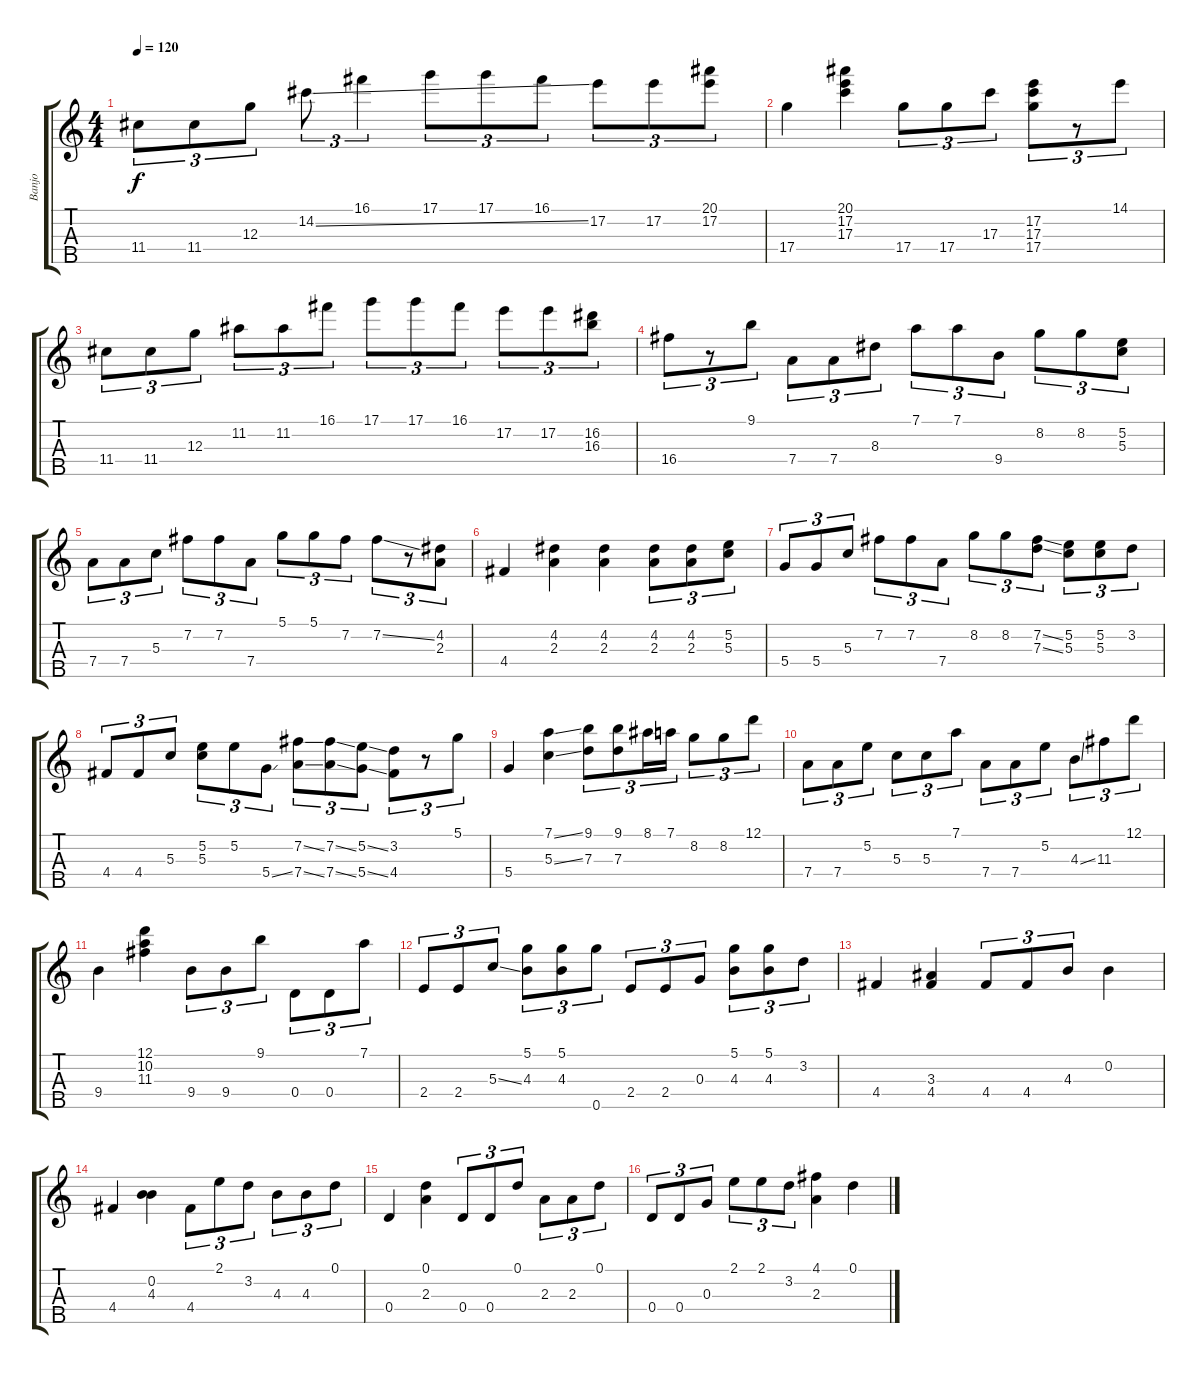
\track ("Banjo" "Banjo") {instrument acousticguitarsteel}
\staff {score tabs}
\tuning (D4 B3 G3 D3 G4) {hide}
\ts (4 4)
\tempo 120
\clef g2
\ks c
11.4.8{tu (3 2) dy f} 11.4.8{tu (3 2)} 12.3.8{tu (3 2)} 14.2{ss}.8{tu (3 2)} 16.1.4{tu (3 2)} 17.1.8{tu (3 2)} 17.1.8{tu (3 2)} 16.1.8{tu (3 2)} 17.2.8{tu (3 2)} 17.2.8{tu (3 2)} (20.1 17.2).8{tu (3 2)} |
17.4.4 (20.1 17.2 17.3).4 17.4.8{tu (3 2)} 17.4.8{tu (3 2)} 17.3.8{tu (3 2)} (17.2 17.3 17.4).8{tu (3 2)} r.8{tu (3 2)} 14.1.8{tu (3 2)} |
11.4.8{tu (3 2)} 11.4.8{tu (3 2)} 12.3.8{tu (3 2)} 11.2.8{tu (3 2)} 11.2.8{tu (3 2)} 16.1.8{tu (3 2)} 17.1.8{tu (3 2)} 17.1.8{tu (3 2)} 16.1.8{tu (3 2)} 17.2.8{tu (3 2)} 17.2.8{tu (3 2)} (16.2 16.3).8{tu (3 2)} |
16.4.8{tu (3 2)} r.8{tu (3 2)} 9.1.8{tu (3 2)} 7.4.8{tu (3 2)} 7.4.8{tu (3 2)} 8.3.8{tu (3 2)} 7.1.8{tu (3 2)} 7.1.8{tu (3 2)} 9.4.8{tu (3 2)} 8.2.8{tu (3 2)} 8.2.8{tu (3 2)} (5.2 5.3).8{tu (3 2)} |
7.4.8{tu (3 2)} 7.4.8{tu (3 2)} 5.3.8{tu (3 2)} 7.2.8{tu (3 2)} 7.2.8{tu (3 2)} 7.4.8{tu (3 2)} 5.1.8{tu (3 2)} 5.1.8{tu (3 2)} 7.2.8{tu (3 2)} 7.2{ss}.8{tu (3 2)} r.8{tu (3 2)} (4.2 2.3).8{tu (3 2)} |
4.4.4 (4.2 2.3).4 (4.2 2.3).4 (4.2 2.3).8{tu (3 2)} (4.2 2.3).8{tu (3 2)} (5.2 5.3).8{tu (3 2)} |
5.4.8{tu (3 2)} 5.4.8{tu (3 2)} 5.3.8{tu (3 2)} 7.2.8{tu (3 2)} 7.2.8{tu (3 2)} 7.4.8{tu (3 2)} 8.2.8{tu (3 2)} 8.2.8{tu (3 2)} (7.2{ss} 7.3{ss}).8{tu (3 2)} (5.2 5.3).8{tu (3 2)} (5.2 5.3).8{tu (3 2)} 3.2.8{tu (3 2)} |
4.4.8{tu (3 2)} 4.4.8{tu (3 2)} 5.3.8{tu (3 2)} (5.2 5.3).8{tu (3 2)} 5.2.8{tu (3 2)} 5.4{ss}.8{tu (3 2)} (7.2{ss} 7.4{ss}).8{tu (3 2)} (7.2{ss} 7.4{ss}).8{tu (3 2)} (5.2{ss} 5.4{ss}).8{tu (3 2)} (3.2 4.4).8{tu (3 2)} r.8{tu (3 2)} 5.1.8{tu (3 2)} |
5.4.4 (7.1{ss} 5.3{ss}).4 (9.1 7.3).8{tu (3 2)} (9.1 7.3).8{tu (3 2)} 8.1.16{tu (3 2)} 7.1.16{tu (3 2)} 8.2.8{tu (3 2)} 8.2.8{tu (3 2)} 12.1.8{tu (3 2)} |
7.4.8{tu (3 2)} 7.4.8{tu (3 2)} 5.2.8{tu (3 2)} 5.3.8{tu (3 2)} 5.3.8{tu (3 2)} 7.1.8{tu (3 2)} 7.4.8{tu (3 2)} 7.4.8{tu (3 2)} 5.2.8{tu (3 2)} 4.3{ss}.8{tu (3 2)} 11.3.8{tu (3 2)} 12.1.8{tu (3 2)} |
9.4.4 (12.1 10.2 11.3).4 9.4.8{tu (3 2)} 9.4.8{tu (3 2)} 9.1.8{tu (3 2)} 0.4.8{tu (3 2)} 0.4.8{tu (3 2)} 7.1.8{tu (3 2)} |
2.4.8{tu (3 2)} 2.4.8{tu (3 2)} 5.3{ss}.8{tu (3 2)} (5.1 4.3).8{tu (3 2)} (5.1 4.3).8{tu (3 2)} 0.5.8{tu (3 2)} 2.4.8{tu (3 2)} 2.4.8{tu (3 2)} 0.3.8{tu (3 2)} (5.1 4.3).8{tu (3 2)} (5.1 4.3).8{tu (3 2)} 3.2.8{tu (3 2)} |
4.4.4 (3.3 4.4).4 4.4.8{tu (3 2)} 4.4.8{tu (3 2)} 4.3.8{tu (3 2)} 0.2.4 |
4.4.4 (0.2 4.3).4 4.4.8{tu (3 2)} 2.1.8{tu (3 2)} 3.2.8{tu (3 2)} 4.3.8{tu (3 2)} 4.3.8{tu (3 2)} 0.1.8{tu (3 2)} |
0.4.4 (0.1 2.3).4 0.4.8{tu (3 2)} 0.4.8{tu (3 2)} 0.1.8{tu (3 2)} 2.3.8{tu (3 2)} 2.3.8{tu (3 2)} 0.1.8{tu (3 2)} |
0.4.8{tu (3 2)} 0.4.8{tu (3 2)} 0.3.8{tu (3 2)} 2.1.8{tu (3 2)} 2.1.8{tu (3 2)} 3.2.8{tu (3 2)} (4.1 2.3).4 0.1.4
